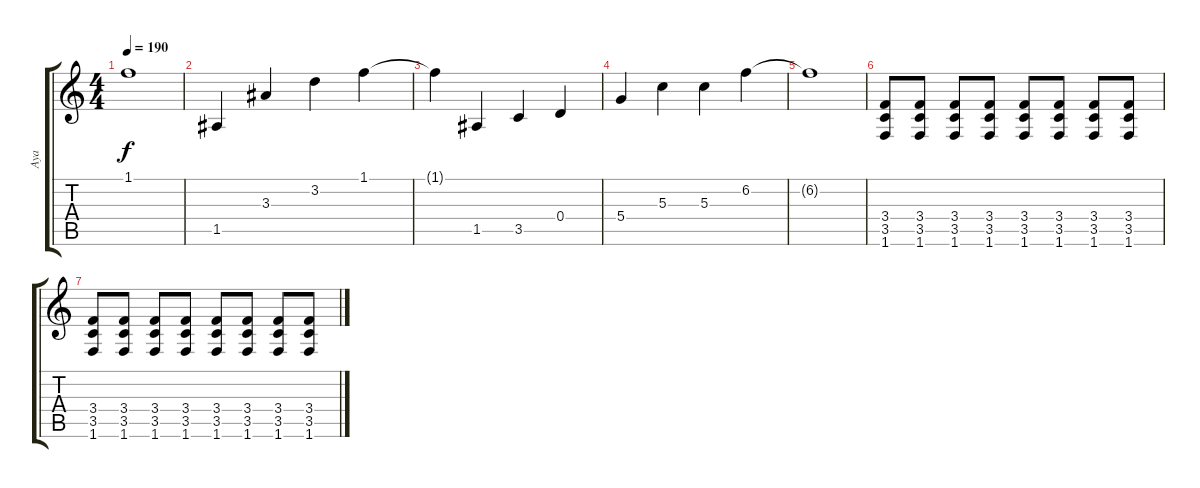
\track ("Aya" "Aya") {instrument distortionguitar}
\staff {score tabs}
\tuning (E4 B3 G3 D3 A2 E2) {hide}
\ts (4 4)
\tempo 190
\clef g2
\ks c
1.1{t}.1{dy f} |
1.5.4 3.3.4 3.2.4 1.1.4 |
1.1{t}.4 1.5.4 3.5.4 0.4.4 |
5.4.4 5.3.4 5.3.4 6.2.4 |
6.2{t}.1 |
(3.4 3.5 1.6).8{instrument distortionguitar} (3.4 3.5 1.6).8 (3.4 3.5 1.6).8 (3.4 3.5 1.6).8 (3.4 3.5 1.6).8 (3.4 3.5 1.6).8 (3.4 3.5 1.6).8 (3.4 3.5 1.6).8 |
(3.4 3.5 1.6).8 (3.4 3.5 1.6).8 (3.4 3.5 1.6).8 (3.4 3.5 1.6).8 (3.4 3.5 1.6).8 (3.4 3.5 1.6).8 (3.4 3.5 1.6).8 (3.4 3.5 1.6).8
